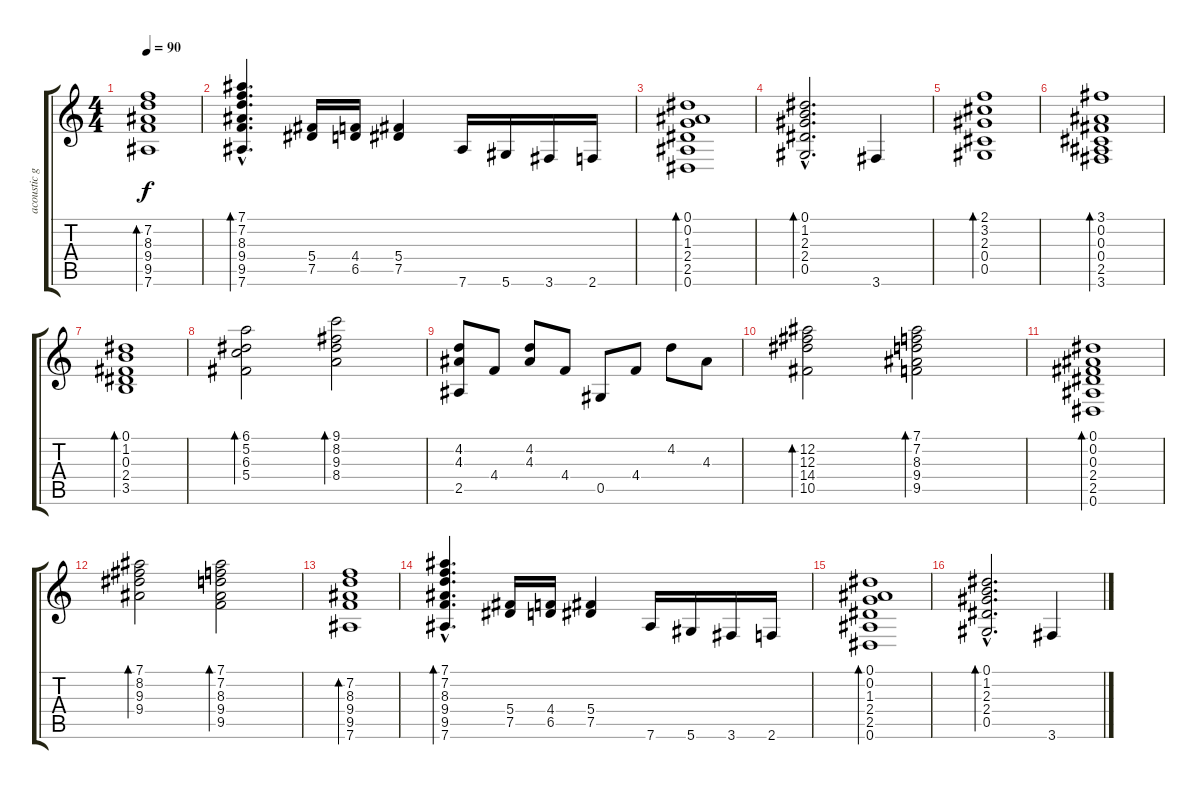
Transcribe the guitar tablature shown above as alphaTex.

\track ("acoustic gtr 2" "acoustic g") {instrument acousticguitarsteel}
\staff {score tabs}
\tuning (Eb4 Bb3 Gb3 Db3 Ab2 Eb2) {hide}
\ts (4 4)
\tempo 90
\clef g2
\ks c
(7.2 8.3 9.4 9.5 7.6).1{bd 120 dy f} |
(7.1{hac} 7.2{hac} 8.3{hac} 9.4{hac} 9.5{hac} 7.6{hac}).4{d bd 120} (5.4 7.5).16 (4.4 6.5).16 (5.4 7.5).4 7.6.16 5.6.16 3.6.16 2.6.16 |
(0.1 0.2 1.3 2.4 2.5 0.6).1{bd 120} |
(0.1{hac} 1.2{hac} 2.3{hac} 2.4{hac} 0.5{hac}).2{d bd 120} 3.6.4 |
(2.1 3.2 2.3 0.4 0.5).1{bd 120} |
(3.1 0.2 0.3 0.4 2.5 3.6).1{bd 120} |
(0.1 1.2 0.3 2.4 3.5).1{bd 120} |
(6.1 5.2 6.3 5.4).2{bd 120} (9.1 8.2 9.3 8.4).2{bd 120} |
(4.2 4.3 2.5).8 4.4.8 (4.2 4.3).8 4.4.8 0.5.8 4.4.8 4.2.8 4.3.8 |
(12.2 12.3 14.4 10.5).2{bd 120} (7.1 7.2 8.3 9.4 9.5).2{bd 120} |
(0.1 0.2 0.3 2.4 2.5 0.6).1{bd 120} |
(7.1 8.2 9.3 9.4).2{bd 120} (7.1 7.2 8.3 9.4 9.5).2{bd 120} |
(7.2 8.3 9.4 9.5 7.6).1{bd 120} |
(7.1{hac} 7.2{hac} 8.3{hac} 9.4{hac} 9.5{hac} 7.6{hac}).4{d bd 120} (5.4 7.5).16 (4.4 6.5).16 (5.4 7.5).4 7.6.16 5.6.16 3.6.16 2.6.16 |
(0.1 0.2 1.3 2.4 2.5 0.6).1{bd 120} |
(0.1{hac} 1.2{hac} 2.3{hac} 2.4{hac} 0.5{hac}).2{d bd 120} 3.6.4
